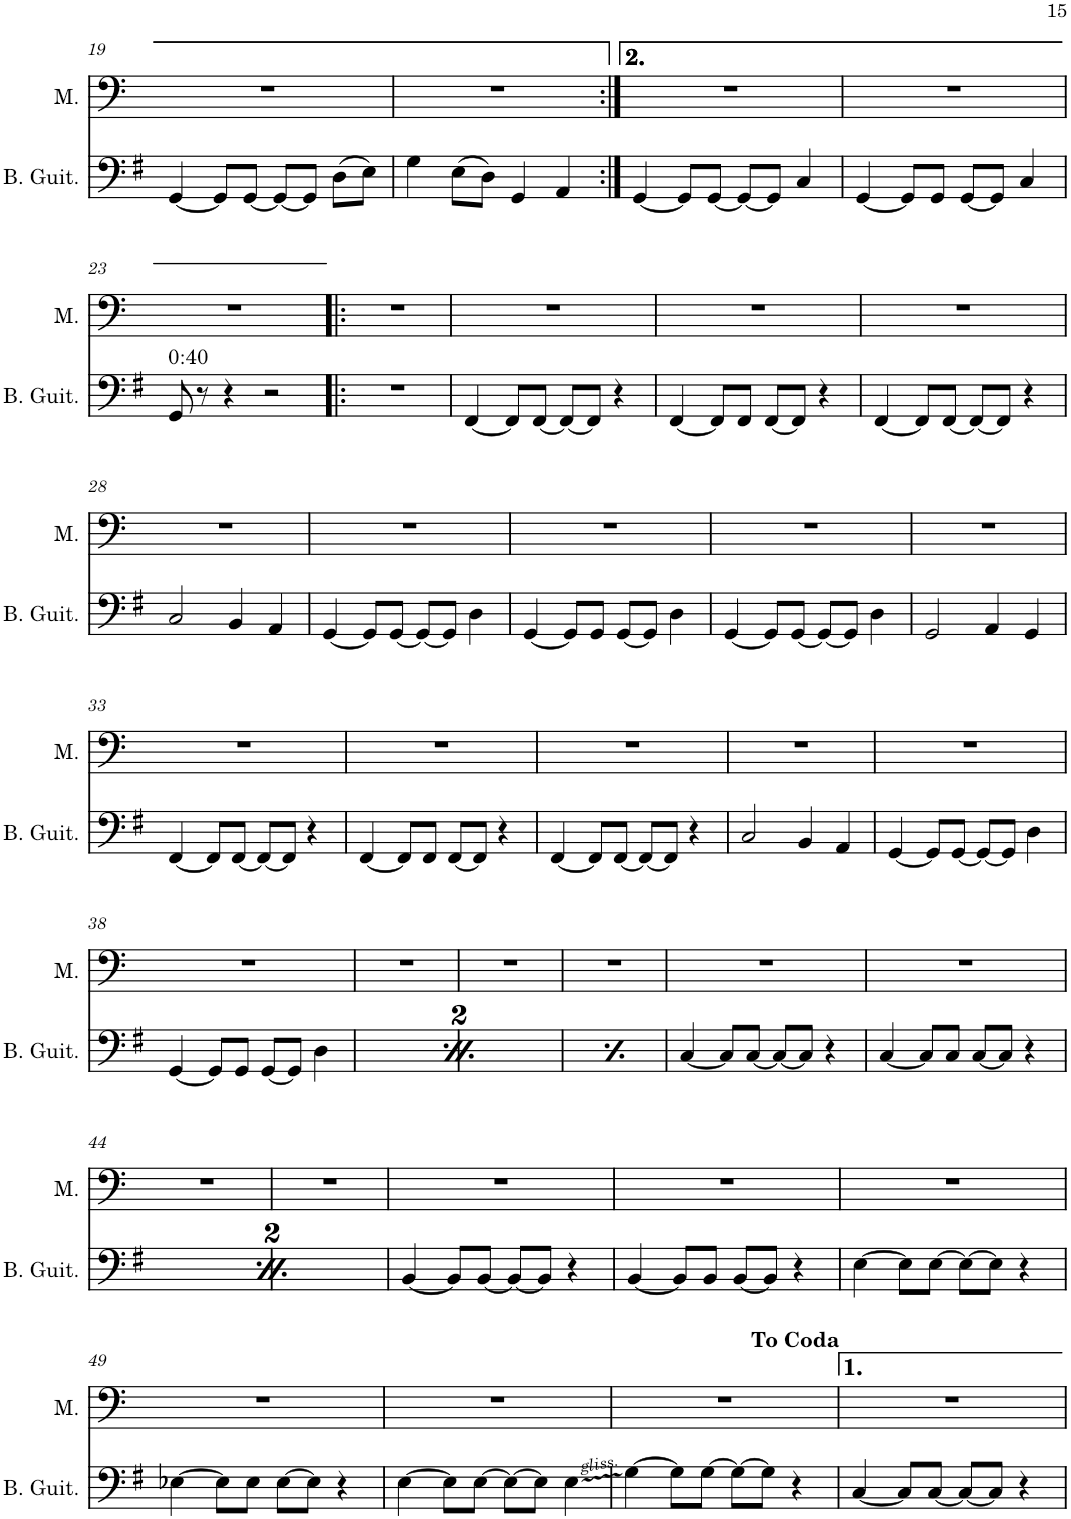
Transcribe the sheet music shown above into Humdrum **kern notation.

**kern	**kern
*part2	*part1
*staff2	*staff1
*I"Bass Guitar	*I"Men
*I'B. Guit.	*I'M.
!!LO:PB:g=z
*clefF4	*clefF4
*Trd7c12	*
*k[f#]	*k[]
*M2/2	*M2/2
=19	=19
[4GG/	1r
8GG/L]	.
[8GG/J	.
8GG/L_	.
8GG/J]	.
(8D\L	.
8E\J)	.
=20	=20
4G\	1r
(8E\L	.
8D\J)	.
4GG/	.
4AA/	.
=21:|!	=21:|!
[4GG/	1r
8GG/L]	.
[8GG/J	.
8GG/L_	.
8GG/J]	.
4C/	.
=22	=22
[4GG/	1r
8GG/L]	.
8GG/J	.
[8GG/L	.
8GG/J]	.
4C/	.
!!LO:LB:g=z
=23	=23
!LO:TX:a:t=0&colon;40	!
8GG/	1r
8r	.
4r	.
2r	.
=24!|:	=24!|:
1r	1r
=25	=25
[4FF#/	1r
8FF#/L]	.
[8FF#/J	.
8FF#/L_	.
8FF#/J]	.
4r	.
=26	=26
[4FF#/	1r
8FF#/L]	.
8FF#/J	.
[8FF#/L	.
8FF#/J]	.
4r	.
=27	=27
[4FF#/	1r
8FF#/L]	.
[8FF#/J	.
8FF#/L_	.
8FF#/J]	.
4r	.
!!LO:LB:g=z
=28	=28
2C/	1r
4BB/	.
4AA/	.
=29	=29
[4GG/	1r
8GG/L]	.
[8GG/J	.
8GG/L_	.
8GG/J]	.
4D\	.
=30	=30
[4GG/	1r
8GG/L]	.
8GG/J	.
[8GG/L	.
8GG/J]	.
4D\	.
=31	=31
[4GG/	1r
8GG/L]	.
[8GG/J	.
8GG/L_	.
8GG/J]	.
4D\	.
=32	=32
2GG/	1r
4AA/	.
4GG/	.
!!LO:LB:g=z
=33	=33
[4FF#/	1r
8FF#/L]	.
[8FF#/J	.
8FF#/L_	.
8FF#/J]	.
4r	.
=34	=34
[4FF#/	1r
8FF#/L]	.
8FF#/J	.
[8FF#/L	.
8FF#/J]	.
4r	.
=35	=35
[4FF#/	1r
8FF#/L]	.
[8FF#/J	.
8FF#/L_	.
8FF#/J]	.
4r	.
=36	=36
2C/	1r
4BB/	.
4AA/	.
=37	=37
[4GG/	1r
8GG/L]	.
[8GG/J	.
8GG/L_	.
8GG/J]	.
4D\	.
!!LO:LB:g=z
=38	=38
[4GG/	1r
8GG/L]	.
8GG/J	.
[8GG/L	.
8GG/J]	.
4D\	.
=39	=39
[4GG/	1r
8GG/L]	.
[8GG/J	.
8GG/L_	.
8GG/J]	.
4D\	.
=40	=40
[4GG/	1r
8GG/L]	.
8GG/J	.
[8GG/L	.
8GG/J]	.
4D\	.
=41	=41
[4GG/	1r
8GG/L]	.
8GG/J	.
[8GG/L	.
8GG/J]	.
4D\	.
=42	=42
[4C/	1r
8C/L]	.
[8C/J	.
8C/L_	.
8C/J]	.
4r	.
=43	=43
[4C/	1r
8C/L]	.
8C/J	.
[8C/L	.
8C/J]	.
4r	.
!!LO:LB:g=z
=44	=44
[4C/	1r
8C/L]	.
[8C/J	.
8C/L_	.
8C/J]	.
4r	.
=45	=45
[4C/	1r
8C/L]	.
8C/J	.
[8C/L	.
8C/J]	.
4r	.
=46	=46
[4BB/	1r
8BB/L]	.
[8BB/J	.
8BB/L_	.
8BB/J]	.
4r	.
=47	=47
[4BB/	1r
8BB/L]	.
8BB/J	.
[8BB/L	.
8BB/J]	.
4r	.
=48	=48
[4E\	1r
8E\L]	.
[8E\J	.
8E\L_	.
8E\J]	.
4r	.
!!LO:LB:g=z
=49	=49
[4E-X\	1r
8E-\L]	.
8E-\J	.
[8E-\L	.
8E-\J]	.
4r	.
=50	=50
[4E\	1r
8E\L]	.
[8E\J	.
8E\L_	.
8E\J]	.
4E\	.
=51	=51
[4G\	1r
8G\L]	.
[8G\J	.
8G\L_	.
8G\J]	.
4r	.
!	!LO:TX:a:t=<b>To Coda</b>
=52	=52
[4C/	1r
8C/L]	.
[8C/J	.
8C/L_	.
8C/J]	.
4r	.
=	=
*-	*-
